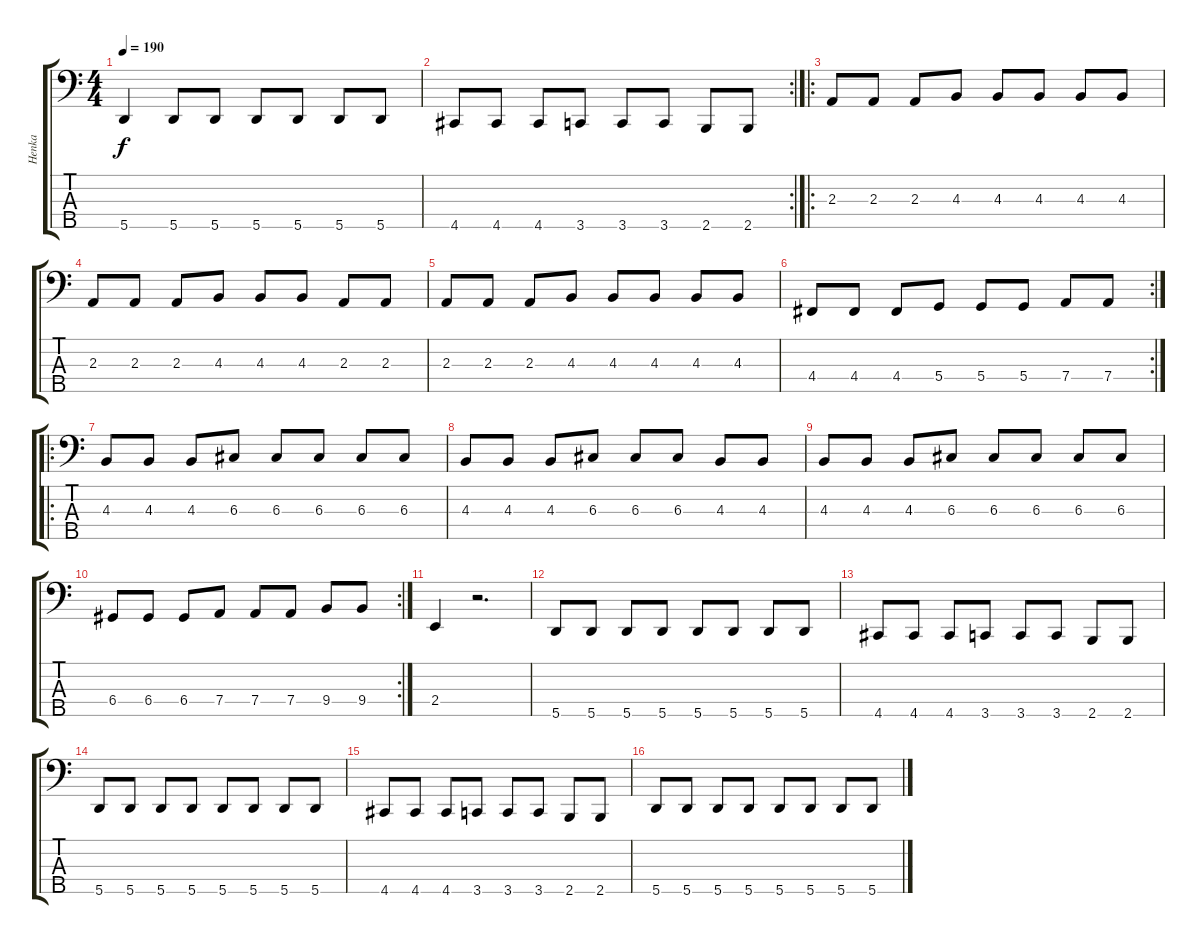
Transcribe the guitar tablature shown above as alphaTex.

\track ("Henka" "Henka") {instrument electricbasspick}
\staff {score tabs}
\tuning (F2 C2 G1 D1 A0) {hide}
\ts (4 4)
\tempo 190
\clef f4
\ks c
5.5.4{dy f} 5.5.8 5.5.8 5.5.8 5.5.8 5.5.8 5.5.8 |
\rc 2
4.5.8 4.5.8 4.5.8 3.5.8 3.5.8 3.5.8 2.5.8 2.5.8 |
\ro
2.3.8 2.3.8 2.3.8 4.3.8 4.3.8 4.3.8 4.3.8 4.3.8 |
2.3.8 2.3.8 2.3.8 4.3.8 4.3.8 4.3.8 2.3.8 2.3.8 |
2.3.8 2.3.8 2.3.8 4.3.8 4.3.8 4.3.8 4.3.8 4.3.8 |
\rc 2
4.4.8 4.4.8 4.4.8 5.4.8 5.4.8 5.4.8 7.4.8 7.4.8 |
\ro
4.3.8 4.3.8 4.3.8 6.3.8 6.3.8 6.3.8 6.3.8 6.3.8 |
4.3.8 4.3.8 4.3.8 6.3.8 6.3.8 6.3.8 4.3.8 4.3.8 |
4.3.8 4.3.8 4.3.8 6.3.8 6.3.8 6.3.8 6.3.8 6.3.8 |
\rc 2
6.4.8 6.4.8 6.4.8 7.4.8 7.4.8 7.4.8 9.4.8 9.4.8 |
2.4.4 r.2{d} |
5.5.8 5.5.8 5.5.8 5.5.8 5.5.8 5.5.8 5.5.8 5.5.8 |
4.5.8 4.5.8 4.5.8 3.5.8 3.5.8 3.5.8 2.5.8 2.5.8 |
5.5.8 5.5.8 5.5.8 5.5.8 5.5.8 5.5.8 5.5.8 5.5.8 |
4.5.8 4.5.8 4.5.8 3.5.8 3.5.8 3.5.8 2.5.8 2.5.8 |
5.5.8 5.5.8 5.5.8 5.5.8 5.5.8 5.5.8 5.5.8 5.5.8
